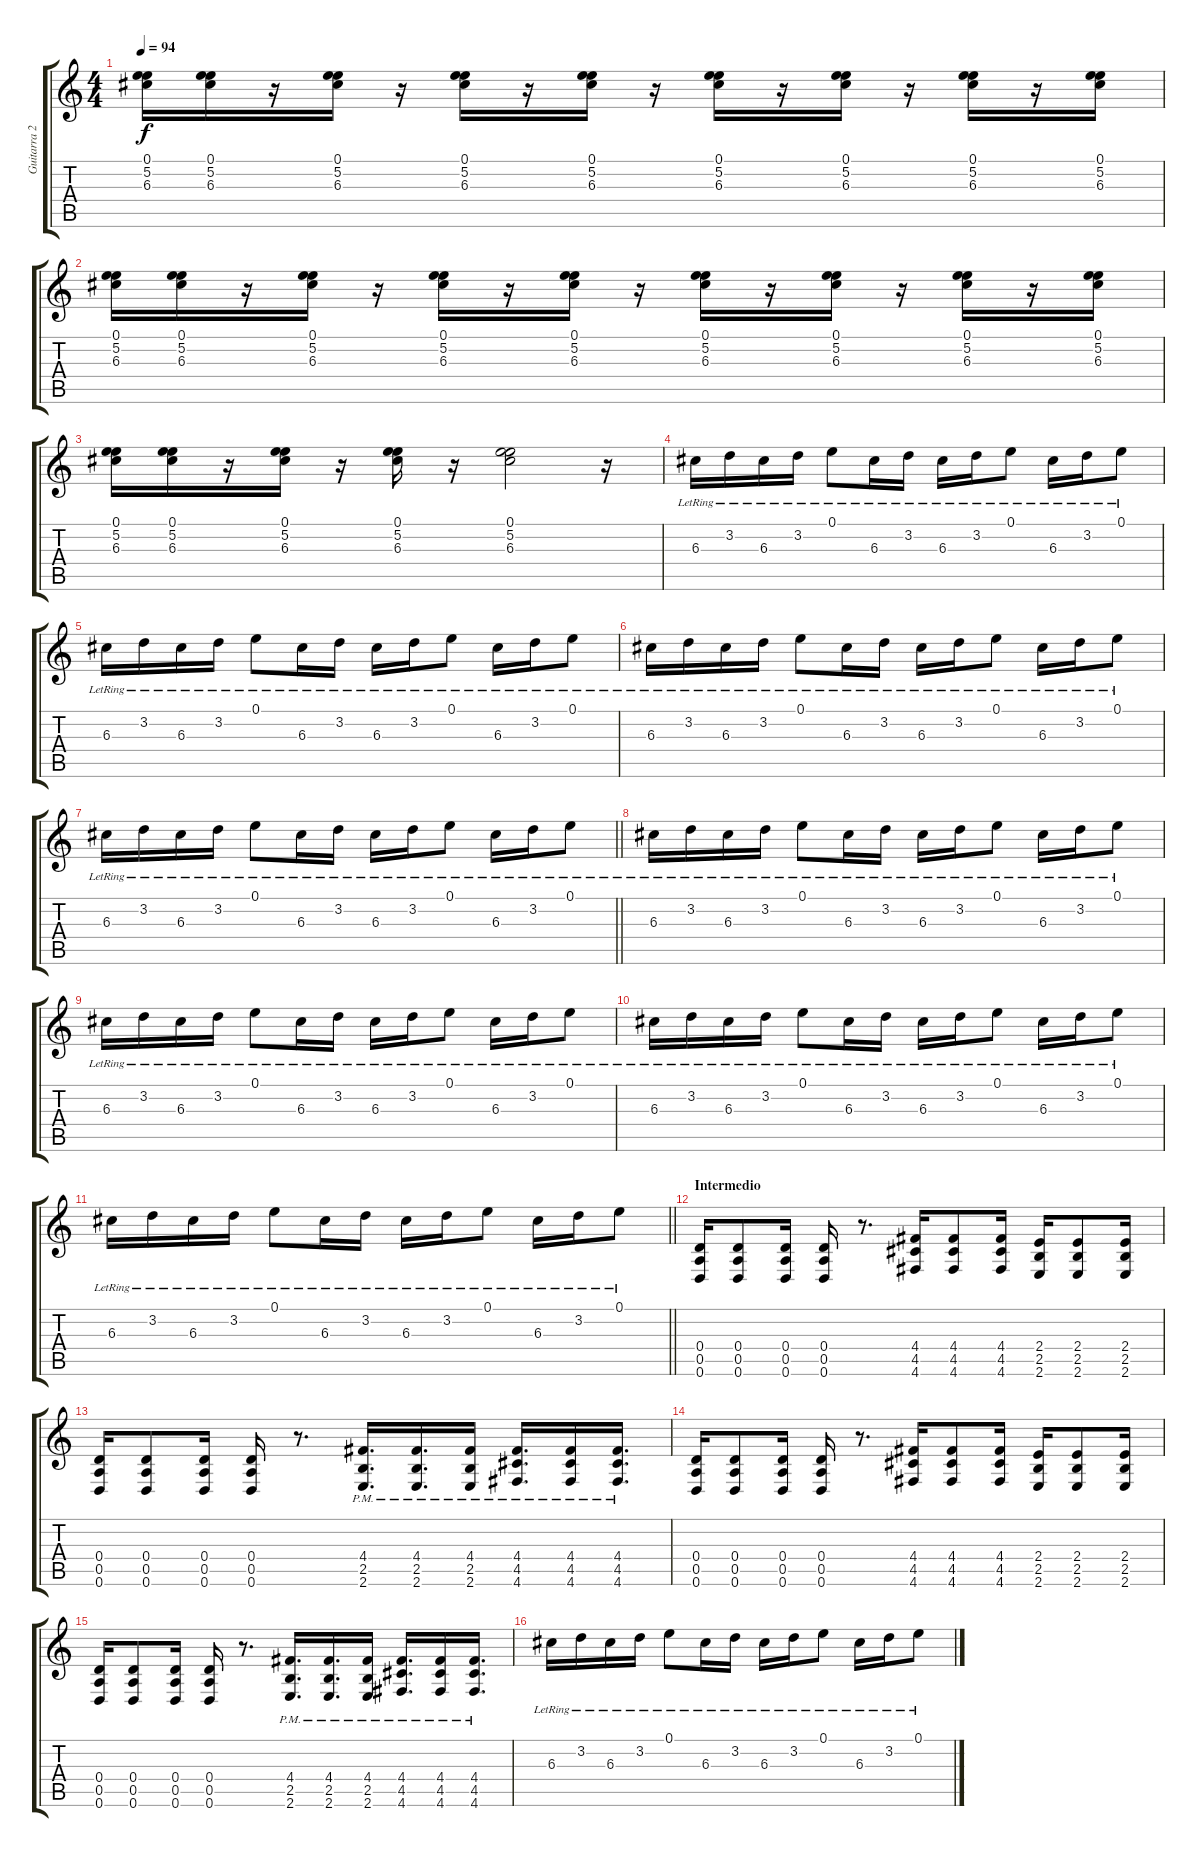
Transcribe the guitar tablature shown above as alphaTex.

\track ("Guitarra 2" "Guitarra 2") {instrument distortionguitar}
\staff {score tabs}
\tuning (E4 B3 G3 D3 A2 D2) {hide}
\ts (4 4)
\tempo 94
\clef g2
\ks c
(0.1 5.2 6.3).16{dy f} (0.1 5.2 6.3).16 r.16 (0.1 5.2 6.3).16 r.16 (0.1 5.2 6.3).16 r.16 (0.1 5.2 6.3).16 r.16 (0.1 5.2 6.3).16 r.16 (0.1 5.2 6.3).16 r.16 (0.1 5.2 6.3).16 r.16 (0.1 5.2 6.3).16 |
(0.1 5.2 6.3).16 (0.1 5.2 6.3).16 r.16 (0.1 5.2 6.3).16 r.16 (0.1 5.2 6.3).16 r.16 (0.1 5.2 6.3).16 r.16 (0.1 5.2 6.3).16 r.16 (0.1 5.2 6.3).16 r.16 (0.1 5.2 6.3).16 r.16 (0.1 5.2 6.3).16 |
(0.1 5.2 6.3).16 (0.1 5.2 6.3).16 r.16 (0.1 5.2 6.3).16 r.16 (0.1 5.2 6.3).16 r.16 (0.1 5.2 6.3).2 r.16 |
6.3{lr}.16 3.2{lr}.16 6.3{lr}.16 3.2{lr}.16 0.1{lr}.8 6.3{lr}.16 3.2{lr}.16 6.3{lr}.16 3.2{lr}.16 0.1{lr}.8 6.3{lr}.16 3.2{lr}.16 0.1{lr}.8 |
6.3{lr}.16 3.2{lr}.16 6.3{lr}.16 3.2{lr}.16 0.1{lr}.8 6.3{lr}.16 3.2{lr}.16 6.3{lr}.16 3.2{lr}.16 0.1{lr}.8 6.3{lr}.16 3.2{lr}.16 0.1{lr}.8 |
6.3{lr}.16 3.2{lr}.16 6.3{lr}.16 3.2{lr}.16 0.1{lr}.8 6.3{lr}.16 3.2{lr}.16 6.3{lr}.16 3.2{lr}.16 0.1{lr}.8 6.3{lr}.16 3.2{lr}.16 0.1{lr}.8 |
\barLineRight lightlight
6.3{lr}.16 3.2{lr}.16 6.3{lr}.16 3.2{lr}.16 0.1{lr}.8 6.3{lr}.16 3.2{lr}.16 6.3{lr}.16 3.2{lr}.16 0.1{lr}.8 6.3{lr}.16 3.2{lr}.16 0.1{lr}.8 |
6.3{lr}.16 3.2{lr}.16 6.3{lr}.16 3.2{lr}.16 0.1{lr}.8 6.3{lr}.16 3.2{lr}.16 6.3{lr}.16 3.2{lr}.16 0.1{lr}.8 6.3{lr}.16 3.2{lr}.16 0.1{lr}.8 |
6.3{lr}.16 3.2{lr}.16 6.3{lr}.16 3.2{lr}.16 0.1{lr}.8 6.3{lr}.16 3.2{lr}.16 6.3{lr}.16 3.2{lr}.16 0.1{lr}.8 6.3{lr}.16 3.2{lr}.16 0.1{lr}.8 |
6.3{lr}.16 3.2{lr}.16 6.3{lr}.16 3.2{lr}.16 0.1{lr}.8 6.3{lr}.16 3.2{lr}.16 6.3{lr}.16 3.2{lr}.16 0.1{lr}.8 6.3{lr}.16 3.2{lr}.16 0.1{lr}.8 |
\barLineRight lightlight
6.3{lr}.16 3.2{lr}.16 6.3{lr}.16 3.2{lr}.16 0.1{lr}.8 6.3{lr}.16 3.2{lr}.16 6.3{lr}.16 3.2{lr}.16 0.1{lr}.8 6.3{lr}.16 3.2{lr}.16 0.1{lr}.8 |
\section ("" "Intermedio")
(0.4 0.5 0.6).16 (0.4 0.5 0.6).8 (0.4 0.5 0.6).16 (0.4 0.5 0.6).16 r.8{d} (4.4 4.5 4.6).16 (4.4 4.5 4.6).8 (4.4 4.5 4.6).16 (2.4 2.5 2.6).16 (2.4 2.5 2.6).8 (2.4 2.5 2.6).16 |
(0.4 0.5 0.6).16 (0.4 0.5 0.6).8 (0.4 0.5 0.6).16 (0.4 0.5 0.6).16 r.8{d} (4.4{pm} 2.5{pm} 2.6).16{d} (4.4{pm} 2.5 2.6).16{d} (4.4{pm} 2.5 2.6).16 (4.4{pm} 4.5{pm} 4.6).16{d} (4.4{pm} 4.5{pm} 4.6).16 (4.4{pm} 4.5 4.6).16{d} |
(0.4 0.5 0.6).16 (0.4 0.5 0.6).8 (0.4 0.5 0.6).16 (0.4 0.5 0.6).16 r.8{d} (4.4 4.5 4.6).16 (4.4 4.5 4.6).8 (4.4 4.5 4.6).16 (2.4 2.5 2.6).16 (2.4 2.5 2.6).8 (2.4 2.5 2.6).16 |
(0.4 0.5 0.6).16 (0.4 0.5 0.6).8 (0.4 0.5 0.6).16 (0.4 0.5 0.6).16 r.8{d} (4.4{pm} 2.5{pm} 2.6).16{d} (4.4{pm} 2.5 2.6).16{d} (4.4{pm} 2.5 2.6).16 (4.4{pm} 4.5{pm} 4.6).16{d} (4.4{pm} 4.5{pm} 4.6).16 (4.4{pm} 4.5 4.6).16{d} |
6.3{lr}.16 3.2{lr}.16 6.3{lr}.16 3.2{lr}.16 0.1{lr}.8 6.3{lr}.16 3.2{lr}.16 6.3{lr}.16 3.2{lr}.16 0.1{lr}.8 6.3{lr}.16 3.2{lr}.16 0.1{lr}.8
